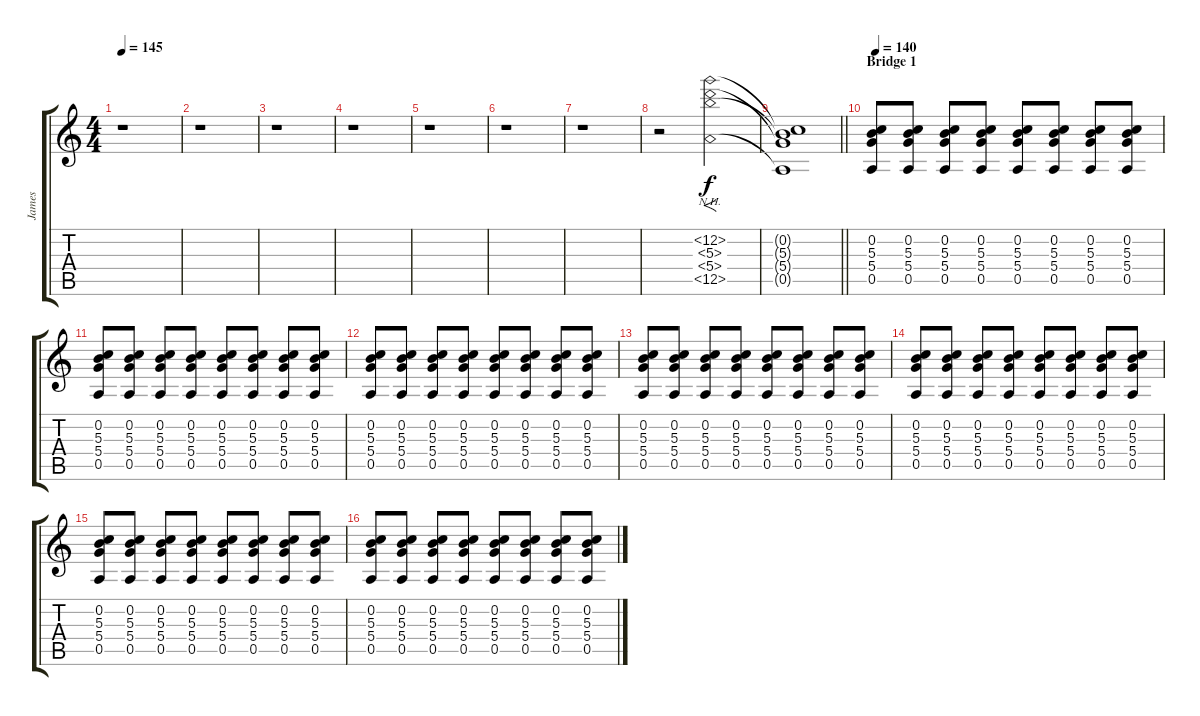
\track ("James" "James") {instrument distortionguitar}
\staff {score tabs}
\tuning (E4 B3 G3 D3 A2 D2) {hide}
\ts (4 4)
\tempo 145
\clef g2
\ks c
r.1{dy f} |
r.1 |
r.1 |
r.1 |
r.1 |
r.1 |
r.1 |
r.2 (0.2{nh} 5.3{nh} 5.4{nh} 0.5{nh}).2{f balance 16} |
\barLineRight lightlight
(0.2{t} 5.3{t} 5.4{t} 0.5{t}).1 |
\section ("" "Bridge 1")
\tempo 140
(0.2 5.3 5.4 0.5).8 (0.2 5.3 5.4 0.5).8 (0.2 5.3 5.4 0.5).8 (0.2 5.3 5.4 0.5).8 (0.2 5.3 5.4 0.5).8 (0.2 5.3 5.4 0.5).8 (0.2 5.3 5.4 0.5).8 (0.2 5.3 5.4 0.5).8 |
(0.2 5.3 5.4 0.5).8 (0.2 5.3 5.4 0.5).8 (0.2 5.3 5.4 0.5).8 (0.2 5.3 5.4 0.5).8 (0.2 5.3 5.4 0.5).8 (0.2 5.3 5.4 0.5).8 (0.2 5.3 5.4 0.5).8 (0.2 5.3 5.4 0.5).8 |
(0.2 5.3 5.4 0.5).8 (0.2 5.3 5.4 0.5).8 (0.2 5.3 5.4 0.5).8 (0.2 5.3 5.4 0.5).8 (0.2 5.3 5.4 0.5).8 (0.2 5.3 5.4 0.5).8 (0.2 5.3 5.4 0.5).8 (0.2 5.3 5.4 0.5).8 |
(0.2 5.3 5.4 0.5).8 (0.2 5.3 5.4 0.5).8 (0.2 5.3 5.4 0.5).8 (0.2 5.3 5.4 0.5).8 (0.2 5.3 5.4 0.5).8 (0.2 5.3 5.4 0.5).8 (0.2 5.3 5.4 0.5).8 (0.2 5.3 5.4 0.5).8 |
(0.2 5.3 5.4 0.5).8 (0.2 5.3 5.4 0.5).8 (0.2 5.3 5.4 0.5).8 (0.2 5.3 5.4 0.5).8 (0.2 5.3 5.4 0.5).8 (0.2 5.3 5.4 0.5).8 (0.2 5.3 5.4 0.5).8 (0.2 5.3 5.4 0.5).8 |
(0.2 5.3 5.4 0.5).8 (0.2 5.3 5.4 0.5).8 (0.2 5.3 5.4 0.5).8 (0.2 5.3 5.4 0.5).8 (0.2 5.3 5.4 0.5).8 (0.2 5.3 5.4 0.5).8 (0.2 5.3 5.4 0.5).8 (0.2 5.3 5.4 0.5).8 |
(0.2 5.3 5.4 0.5).8 (0.2 5.3 5.4 0.5).8 (0.2 5.3 5.4 0.5).8 (0.2 5.3 5.4 0.5).8 (0.2 5.3 5.4 0.5).8 (0.2 5.3 5.4 0.5).8 (0.2 5.3 5.4 0.5).8 (0.2 5.3 5.4 0.5).8
